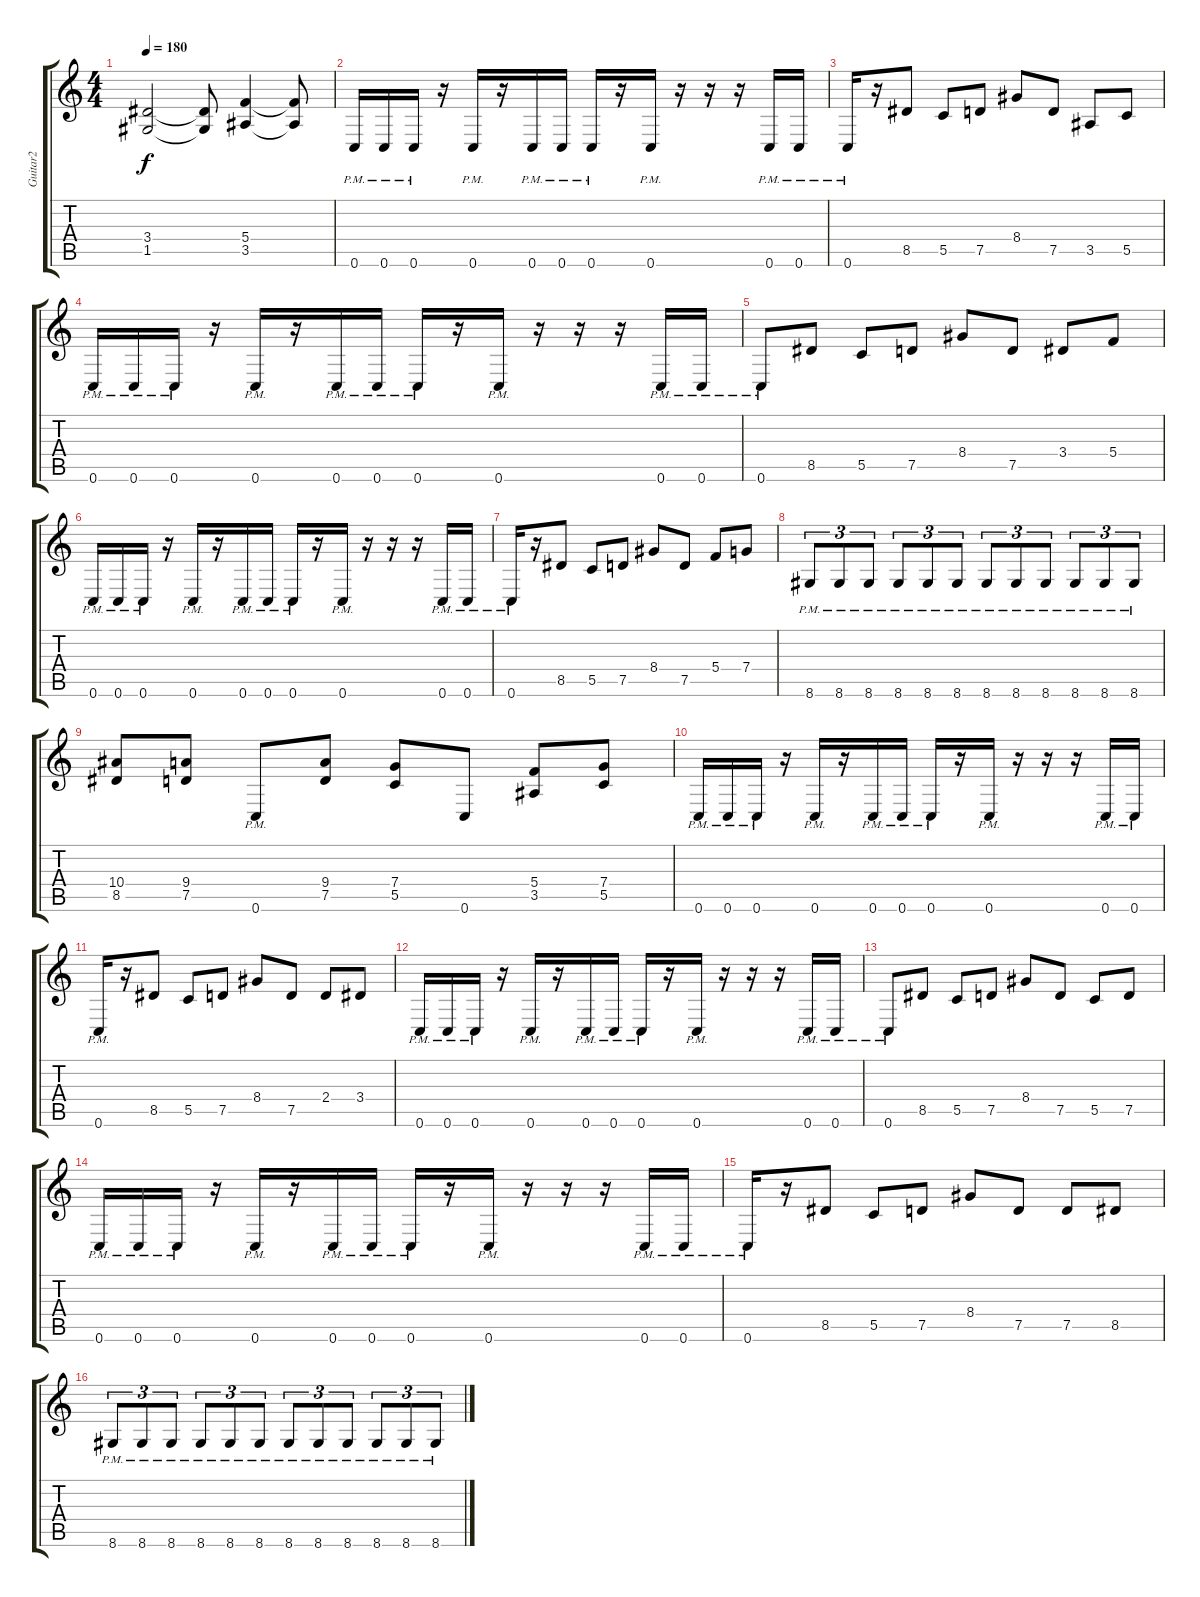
\track ("Guitar2" "Guitar2") {instrument distortionguitar}
\staff {score tabs}
\tuning (D4 A3 F3 C3 G2 C2) {hide}
\ts (4 4)
\tempo 180
\clef g2
\ks c
(3.4{t} 1.5{t}).2{dy f} (3.4{t} 1.5{t}).8 (5.4 3.5).4 (5.4{t} 3.5{t}).8 |
0.6{pm}.16 0.6{pm}.16 0.6{pm}.16 r.16 0.6{pm}.16 r.16 0.6{pm}.16 0.6{pm}.16 0.6{pm}.16 r.16 0.6{pm}.16 r.16 r.16 r.16 0.6{pm}.16 0.6{pm}.16 |
0.6{pm}.16 r.16 8.5.8 5.5.8 7.5.8 8.4.8 7.5.8 3.5.8 5.5.8 |
0.6{pm}.16 0.6{pm}.16 0.6{pm}.16 r.16 0.6{pm}.16 r.16 0.6{pm}.16 0.6{pm}.16 0.6{pm}.16 r.16 0.6{pm}.16 r.16 r.16 r.16 0.6{pm}.16 0.6{pm}.16 |
0.6{pm}.8 8.5.8 5.5.8 7.5.8 8.4.8 7.5.8 3.4.8 5.4.8 |
0.6{pm}.16 0.6{pm}.16 0.6{pm}.16 r.16 0.6{pm}.16 r.16 0.6{pm}.16 0.6{pm}.16 0.6{pm}.16 r.16 0.6{pm}.16 r.16 r.16 r.16 0.6{pm}.16 0.6{pm}.16 |
0.6{pm}.16 r.16 8.5.8 5.5.8 7.5.8 8.4.8 7.5.8 5.4.8 7.4.8 |
8.6{pm}.8{tu (3 2)} 8.6{pm}.8{tu (3 2)} 8.6{pm}.8{tu (3 2)} 8.6{pm}.8{tu (3 2)} 8.6{pm}.8{tu (3 2)} 8.6{pm}.8{tu (3 2)} 8.6{pm}.8{tu (3 2)} 8.6{pm}.8{tu (3 2)} 8.6{pm}.8{tu (3 2)} 8.6{pm}.8{tu (3 2)} 8.6{pm}.8{tu (3 2)} 8.6{pm}.8{tu (3 2)} |
(10.4 8.5).8 (9.4 7.5).8 0.6{pm}.8 (9.4 7.5).8 (7.4 5.5).8 0.6.8 (5.4 3.5).8 (7.4 5.5).8 |
0.6{pm}.16 0.6{pm}.16 0.6{pm}.16 r.16 0.6{pm}.16 r.16 0.6{pm}.16 0.6{pm}.16 0.6{pm}.16 r.16 0.6{pm}.16 r.16 r.16 r.16 0.6{pm}.16 0.6{pm}.16 |
0.6{pm}.16 r.16 8.5.8 5.5.8 7.5.8 8.4.8 7.5.8 2.4.8 3.4.8 |
0.6{pm}.16 0.6{pm}.16 0.6{pm}.16 r.16 0.6{pm}.16 r.16 0.6{pm}.16 0.6{pm}.16 0.6{pm}.16 r.16 0.6{pm}.16 r.16 r.16 r.16 0.6{pm}.16 0.6{pm}.16 |
0.6{pm}.8 8.5.8 5.5.8 7.5.8 8.4.8 7.5.8 5.5.8 7.5.8 |
0.6{pm}.16 0.6{pm}.16 0.6{pm}.16 r.16 0.6{pm}.16 r.16 0.6{pm}.16 0.6{pm}.16 0.6{pm}.16 r.16 0.6{pm}.16 r.16 r.16 r.16 0.6{pm}.16 0.6{pm}.16 |
0.6{pm}.16 r.16 8.5.8 5.5.8 7.5.8 8.4.8 7.5.8 7.5.8 8.5.8 |
8.6{pm}.8{tu (3 2)} 8.6{pm}.8{tu (3 2)} 8.6{pm}.8{tu (3 2)} 8.6{pm}.8{tu (3 2)} 8.6{pm}.8{tu (3 2)} 8.6{pm}.8{tu (3 2)} 8.6{pm}.8{tu (3 2)} 8.6{pm}.8{tu (3 2)} 8.6{pm}.8{tu (3 2)} 8.6{pm}.8{tu (3 2)} 8.6{pm}.8{tu (3 2)} 8.6{pm}.8{tu (3 2)}
